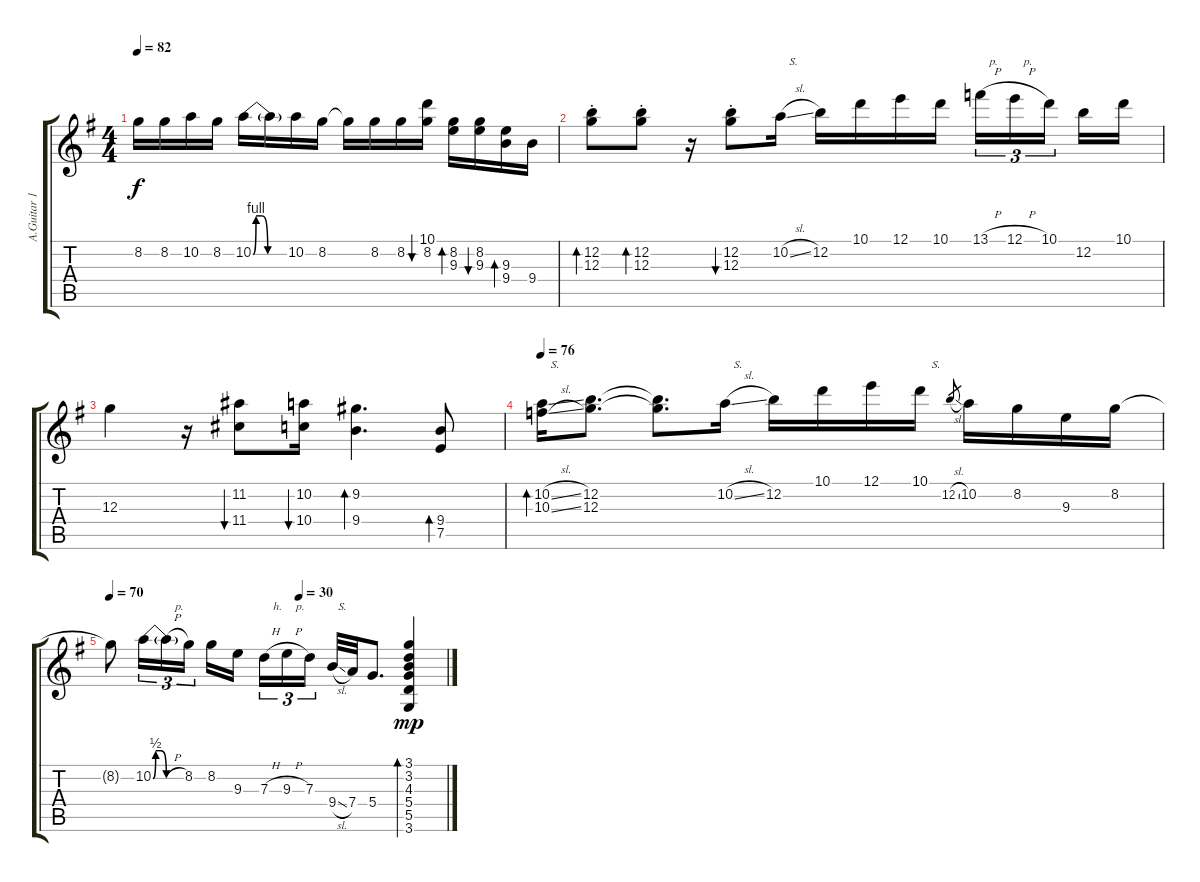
\track ("A.Guitar 1" "A.Guitar 1") {instrument acousticguitarsteel}
\staff {score tabs}
\tuning (E4 B3 G3 D3 A2 E2) {hide}
\ts (4 4)
\tempo 82
\clef g2
\ks g
8.2{t}.16{dy f} 8.2.16 10.2.16 8.2.16 10.2{be (custom 0 0 5 4 15 4 25 0 60 0)}.16 10.2{t}.16 10.2.16 8.2.16 8.2{t}.16 8.2.16 8.2.16 (10.1 8.2).16{bu 30} (8.2 9.3).16{bd 30} (8.2 9.3).16{bu 30} (9.3 9.4).16{bd 30} 9.4.16 |
(12.2{st} 12.3{st}).8{bd 30} (12.2{st} 12.3{st}).8{bd 30} r.16 (12.2{st} 12.3{st}).8{bu 30} 10.2{sl}.16{txt "   S."} 12.2.16 10.1.16 12.1.16 10.1.16 13.1{h}.16{tu (3 2) txt "   p."} 12.1{h}.16{tu (3 2) txt "   p."} 10.1.16{tu (3 2) beam splitsecondary} 12.2.16 10.1.16 |
12.3.4 r.16 (11.2 11.4).8{bu 30} (10.2 10.4).16{bu 30} (9.2 9.4).4{d bd 30} (9.4 7.5).8{bd 30} |
\tempo 76
(10.2{sl} 10.3{sl}).16{bd 30 txt "   S."} (12.2 12.3).8{d} (12.2{t} 12.3{t}).8{d} 10.2{sl}.16{txt "   S."} 12.2.16 10.1.16 12.1.16 10.1.16{txt "    S."} 12.2{sl}.8{gr} 10.2.16 8.2.16 9.3.16 8.2.16 |
\tempo 70
\tempo (30 0.5625)
8.2{t}.8 10.2{be (custom 0 0 5 2 15 2 25 0 60 0)}.16{tu (3 2)} 10.2{h t}.16{tu (3 2) txt "   p."} 8.2.16{tu (3 2)} 8.2.16 9.3.16{beam splitsecondary} 7.3{h}.16{tu (3 2) txt "   h."} 9.3{h}.16{tu (3 2) txt "   p."} 7.3.16{tu (3 2)} 9.4{sl}.32{txt "  S."} 7.4.32 5.4.8{d} (3.1 3.2 4.3 5.4 5.5 3.6).4{bd 60 dy mp}
